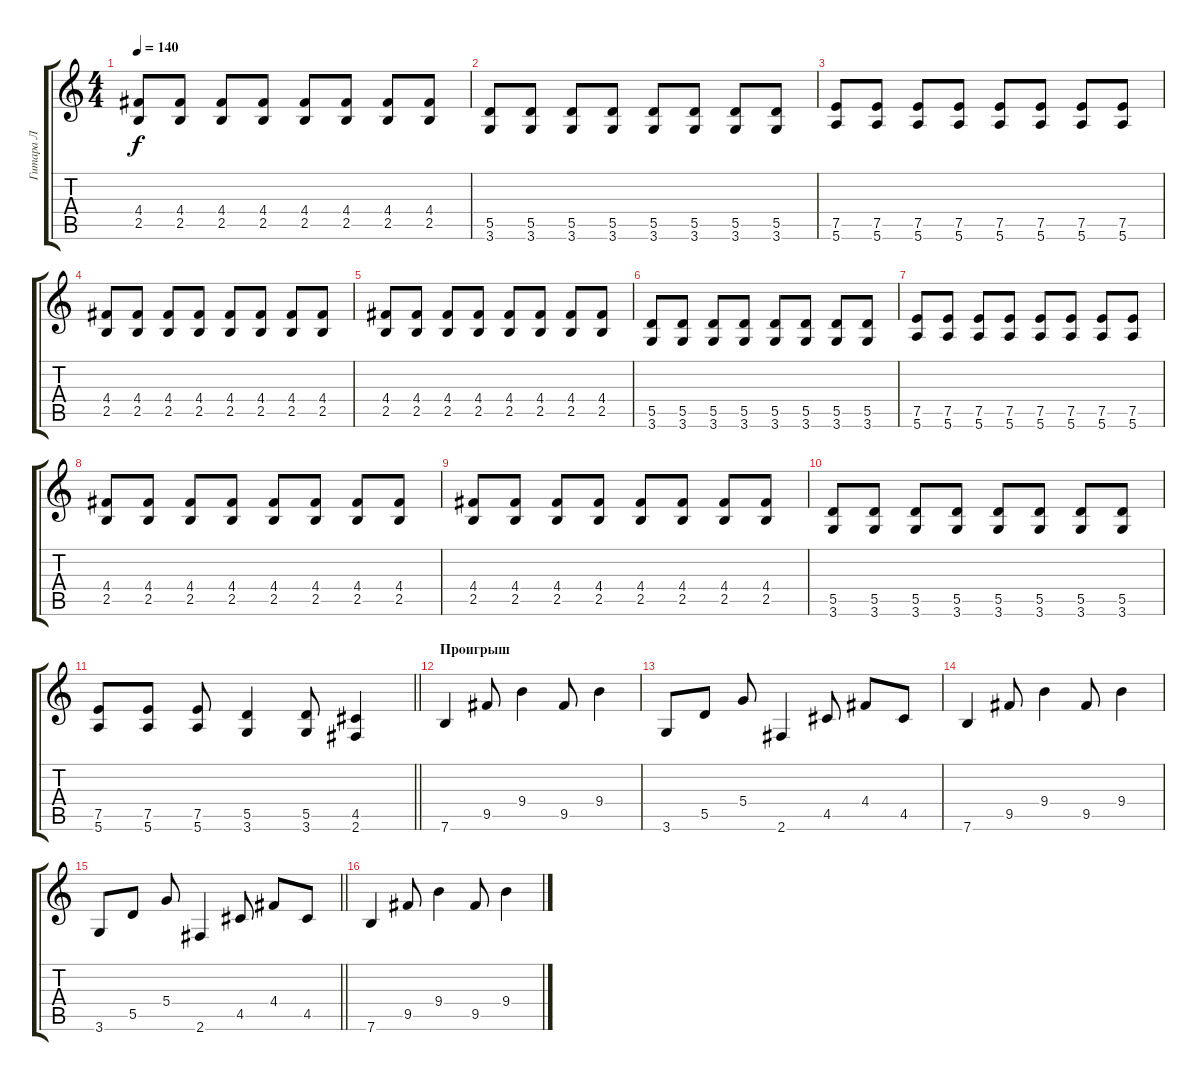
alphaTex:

\track ("Гитара Л" "Гитара Л") {instrument overdrivenguitar}
\staff {score tabs}
\tuning (E4 B3 G3 D3 A2 E2) {hide}
\ts (4 4)
\tempo 140
\clef g2
\ks c
(4.4 2.5).8{dy f} (4.4 2.5).8 (4.4 2.5).8 (4.4 2.5).8 (4.4 2.5).8 (4.4 2.5).8 (4.4 2.5).8 (4.4 2.5).8 |
(5.5 3.6).8 (5.5 3.6).8 (5.5 3.6).8 (5.5 3.6).8 (5.5 3.6).8 (5.5 3.6).8 (5.5 3.6).8 (5.5 3.6).8 |
(7.5 5.6).8 (7.5 5.6).8 (7.5 5.6).8 (7.5 5.6).8 (7.5 5.6).8 (7.5 5.6).8 (7.5 5.6).8 (7.5 5.6).8 |
(4.4 2.5).8 (4.4 2.5).8 (4.4 2.5).8 (4.4 2.5).8 (4.4 2.5).8 (4.4 2.5).8 (4.4 2.5).8 (4.4 2.5).8 |
(4.4 2.5).8 (4.4 2.5).8 (4.4 2.5).8 (4.4 2.5).8 (4.4 2.5).8 (4.4 2.5).8 (4.4 2.5).8 (4.4 2.5).8 |
(5.5 3.6).8 (5.5 3.6).8 (5.5 3.6).8 (5.5 3.6).8 (5.5 3.6).8 (5.5 3.6).8 (5.5 3.6).8 (5.5 3.6).8 |
(7.5 5.6).8 (7.5 5.6).8 (7.5 5.6).8 (7.5 5.6).8 (7.5 5.6).8 (7.5 5.6).8 (7.5 5.6).8 (7.5 5.6).8 |
(4.4 2.5).8 (4.4 2.5).8 (4.4 2.5).8 (4.4 2.5).8 (4.4 2.5).8 (4.4 2.5).8 (4.4 2.5).8 (4.4 2.5).8 |
(4.4 2.5).8 (4.4 2.5).8 (4.4 2.5).8 (4.4 2.5).8 (4.4 2.5).8 (4.4 2.5).8 (4.4 2.5).8 (4.4 2.5).8 |
(5.5 3.6).8 (5.5 3.6).8 (5.5 3.6).8 (5.5 3.6).8 (5.5 3.6).8 (5.5 3.6).8 (5.5 3.6).8 (5.5 3.6).8 |
\barLineRight lightlight
(7.5 5.6).8 (7.5 5.6).8 (7.5 5.6).8 (5.5 3.6).4 (5.5 3.6).8 (4.5 2.6).4 |
\section ("" "Проигрыш")
7.6.4 9.5.8 9.4.4 9.5.8 9.4.4 |
3.6.8 5.5.8 5.4.8 2.6.4 4.5.8 4.4.8 4.5.8 |
7.6.4 9.5.8 9.4.4 9.5.8 9.4.4 |
\barLineRight lightlight
3.6.8 5.5.8 5.4.8 2.6.4 4.5.8 4.4.8 4.5.8 |
7.6.4 9.5.8 9.4.4 9.5.8 9.4.4
